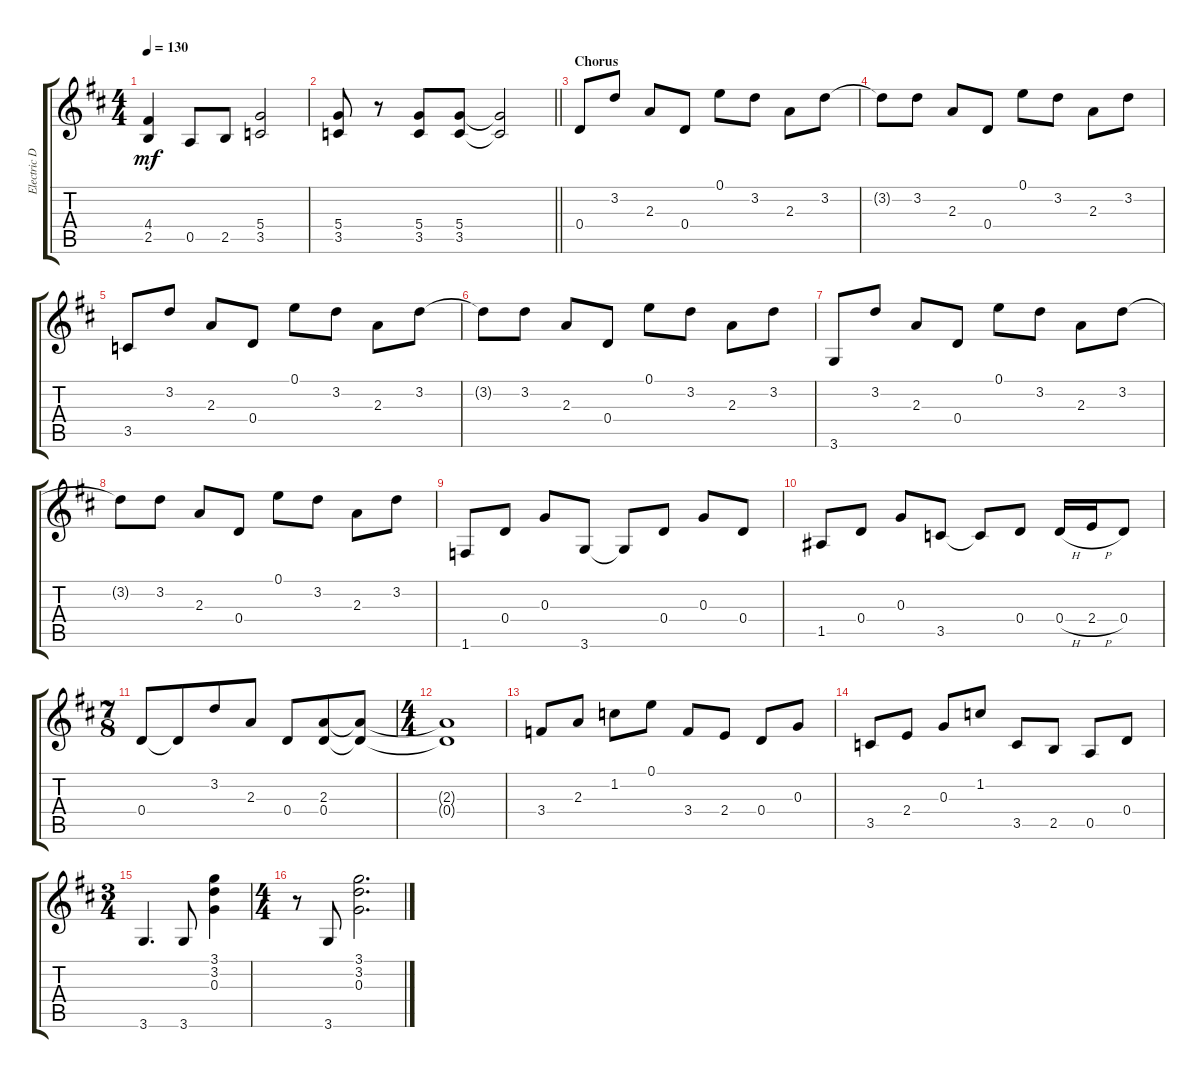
\track ("Electric Dist" "Electric D") {instrument distortionguitar}
\staff {score tabs}
\tuning (E4 B3 G3 D3 A2 E2) {hide}
\ts (4 4)
\tempo 130
\clef g2
\ks d
(4.4{t} 2.5{t}).4{dy mf} 0.5.8 2.5.8 (5.4 3.5).2 |
\barLineRight lightlight
(5.4 3.5).8 r.8 (5.4 3.5).8 (5.4 3.5).8 (5.4{t} 3.5{t}).2 |
\section ("" "Chorus")
0.4.8 3.2.8 2.3.8 0.4.8 0.1.8 3.2.8 2.3.8 3.2.8 |
3.2{t}.8 3.2.8 2.3.8 0.4.8 0.1.8 3.2.8 2.3.8 3.2.8 |
3.5.8 3.2.8 2.3.8 0.4.8 0.1.8 3.2.8 2.3.8 3.2.8 |
3.2{t}.8 3.2.8 2.3.8 0.4.8 0.1.8 3.2.8 2.3.8 3.2.8 |
3.6.8 3.2.8 2.3.8 0.4.8 0.1.8 3.2.8 2.3.8 3.2.8 |
3.2{t}.8 3.2.8 2.3.8 0.4.8 0.1.8 3.2.8 2.3.8 3.2.8 |
1.6.8 0.4.8 0.3.8 3.6.8 3.6{t}.8 0.4.8 0.3.8 0.4.8 |
1.5.8 0.4.8 0.3.8 3.5.8 3.5{t}.8 0.4.8 0.4{h}.16 2.4{h}.16 0.4.8 |
\ts (7 8)
0.4.8 0.4{t}.8 3.2.8 2.3.8 0.4.8 (2.3 0.4).8 (2.3{t} 0.4{t}).8 |
\ts (4 4)
(2.3{t} 0.4{t}).1 |
3.4.8 2.3.8 1.2.8 0.1.8 3.4.8 2.4.8 0.4.8 0.3.8 |
3.5.8 2.4.8 0.3.8 1.2.8 3.5.8 2.5.8 0.5.8 0.4.8 |
\ts (3 4)
3.6.4{d} 3.6.8 (3.1 3.2 0.3).4 |
\ts (4 4)
r.8 3.6.8 (3.1 3.2 0.3).2{d}
